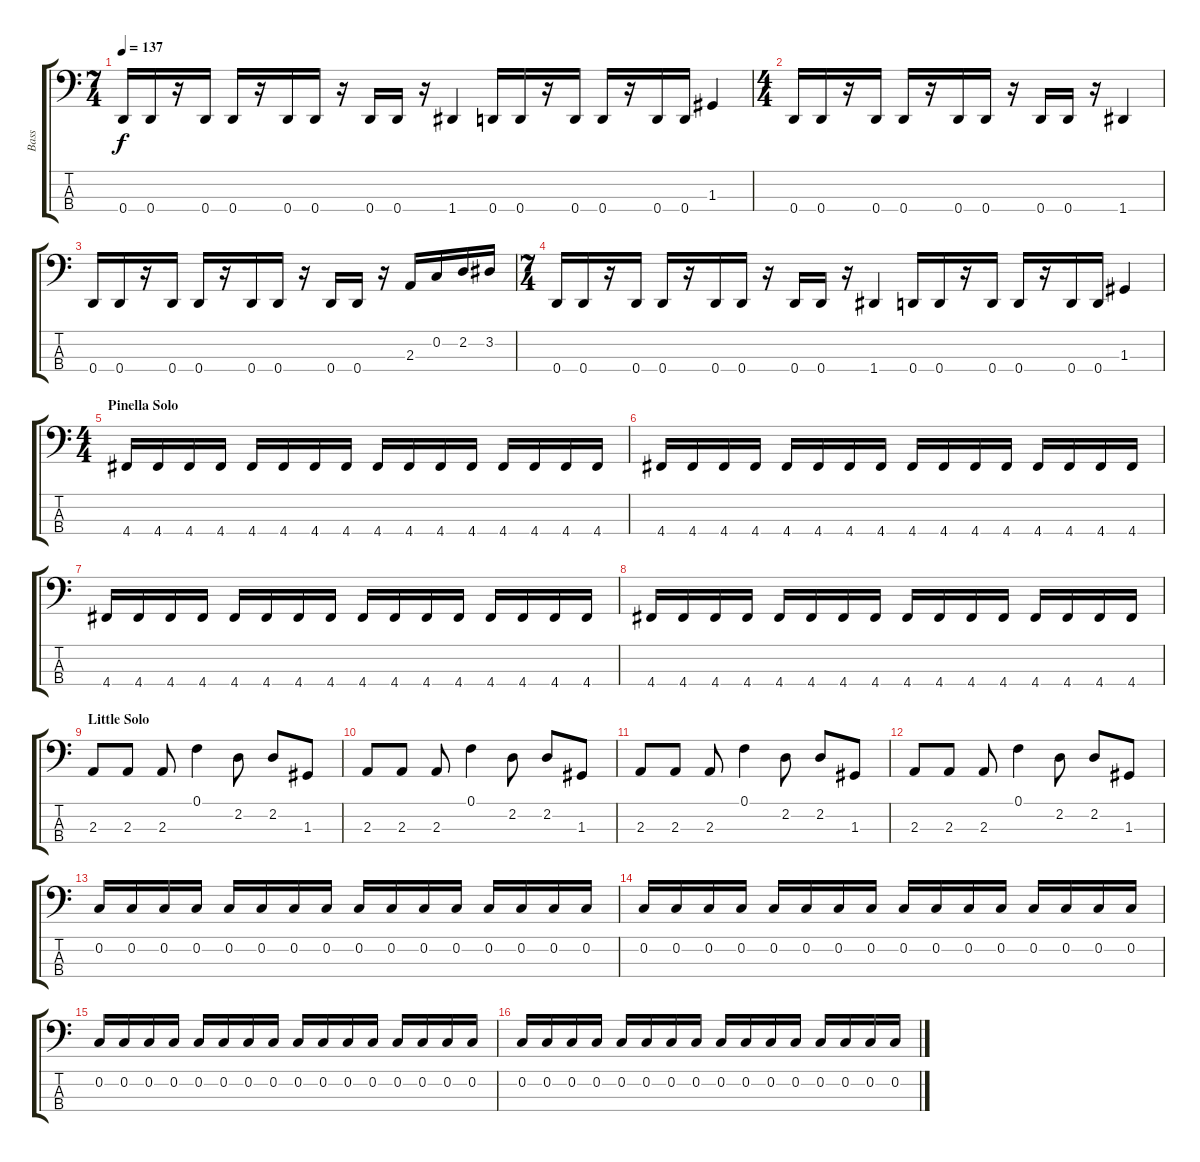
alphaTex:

\track ("Bass" "Bass") {instrument electricbassfinger}
\staff {score tabs}
\tuning (F2 C2 G1 D1) {hide}
\ts (7 4)
\tempo 137
\clef f4
\ks c
0.4.16{dy f} 0.4.16 r.16 0.4.16 0.4.16 r.16 0.4.16 0.4.16 r.16 0.4.16 0.4.16 r.16 1.4.4 0.4.16 0.4.16 r.16 0.4.16 0.4.16 r.16 0.4.16 0.4.16 1.3.4 |
\ts (4 4)
0.4.16 0.4.16 r.16 0.4.16 0.4.16 r.16 0.4.16 0.4.16 r.16 0.4.16 0.4.16 r.16 1.4.4 |
0.4.16 0.4.16 r.16 0.4.16 0.4.16 r.16 0.4.16 0.4.16 r.16 0.4.16 0.4.16 r.16 2.3.16 0.2.16 2.2.16 3.2.16 |
\ts (7 4)
0.4.16 0.4.16 r.16 0.4.16 0.4.16 r.16 0.4.16 0.4.16 r.16 0.4.16 0.4.16 r.16 1.4.4 0.4.16 0.4.16 r.16 0.4.16 0.4.16 r.16 0.4.16 0.4.16 1.3.4 |
\ts (4 4)
\section ("" "Pinella Solo")
4.4.16 4.4.16 4.4.16 4.4.16 4.4.16 4.4.16 4.4.16 4.4.16 4.4.16 4.4.16 4.4.16 4.4.16 4.4.16 4.4.16 4.4.16 4.4.16 |
4.4.16 4.4.16 4.4.16 4.4.16 4.4.16 4.4.16 4.4.16 4.4.16 4.4.16 4.4.16 4.4.16 4.4.16 4.4.16 4.4.16 4.4.16 4.4.16 |
4.4.16 4.4.16 4.4.16 4.4.16 4.4.16 4.4.16 4.4.16 4.4.16 4.4.16 4.4.16 4.4.16 4.4.16 4.4.16 4.4.16 4.4.16 4.4.16 |
4.4.16 4.4.16 4.4.16 4.4.16 4.4.16 4.4.16 4.4.16 4.4.16 4.4.16 4.4.16 4.4.16 4.4.16 4.4.16 4.4.16 4.4.16 4.4.16 |
\section ("" "Little Solo")
2.3.8 2.3.8 2.3.8 0.1.4 2.2.8 2.2.8 1.3.8 |
2.3.8 2.3.8 2.3.8 0.1.4 2.2.8 2.2.8 1.3.8 |
2.3.8 2.3.8 2.3.8 0.1.4 2.2.8 2.2.8 1.3.8 |
2.3.8 2.3.8 2.3.8 0.1.4 2.2.8 2.2.8 1.3.8 |
0.2.16 0.2.16 0.2.16 0.2.16 0.2.16 0.2.16 0.2.16 0.2.16 0.2.16 0.2.16 0.2.16 0.2.16 0.2.16 0.2.16 0.2.16 0.2.16 |
0.2.16 0.2.16 0.2.16 0.2.16 0.2.16 0.2.16 0.2.16 0.2.16 0.2.16 0.2.16 0.2.16 0.2.16 0.2.16 0.2.16 0.2.16 0.2.16 |
0.2.16 0.2.16 0.2.16 0.2.16 0.2.16 0.2.16 0.2.16 0.2.16 0.2.16 0.2.16 0.2.16 0.2.16 0.2.16 0.2.16 0.2.16 0.2.16 |
0.2.16 0.2.16 0.2.16 0.2.16 0.2.16 0.2.16 0.2.16 0.2.16 0.2.16 0.2.16 0.2.16 0.2.16 0.2.16 0.2.16 0.2.16 0.2.16
